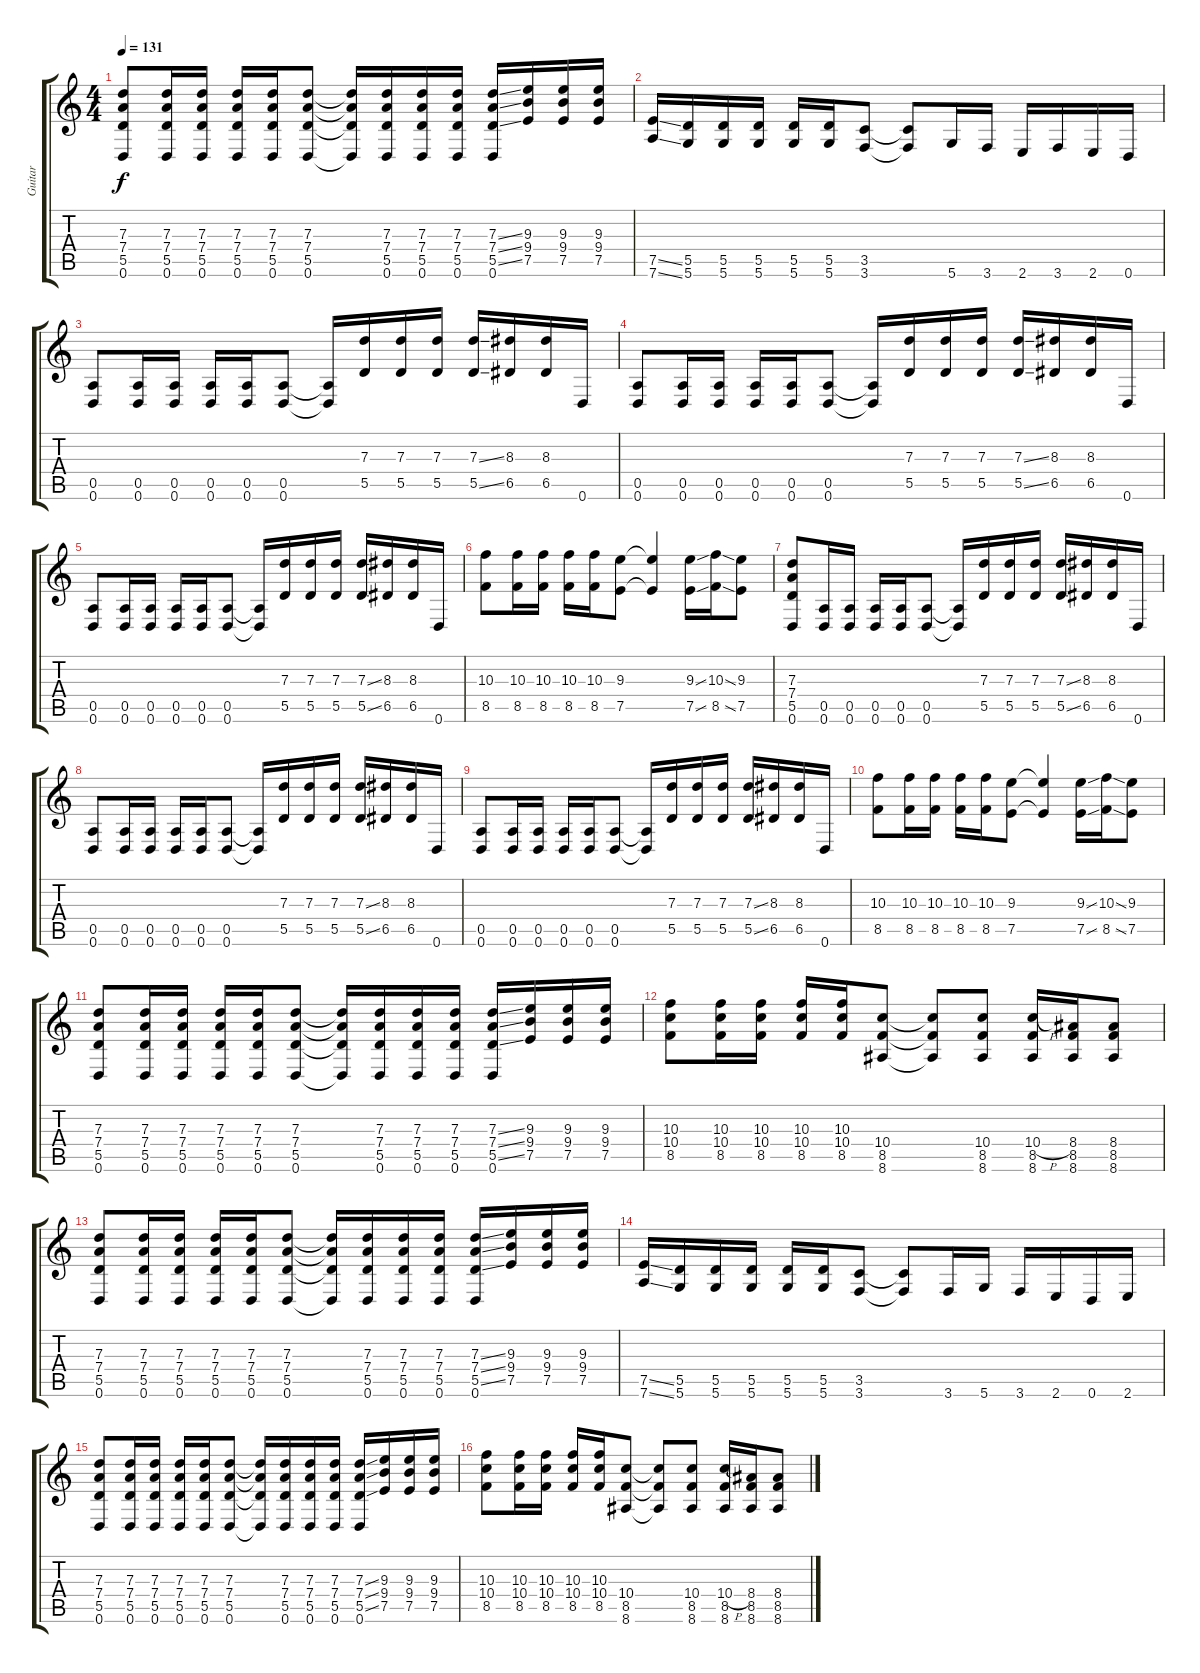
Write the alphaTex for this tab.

\track ("Guitar" "Guitar") {instrument distortionguitar}
\staff {score tabs}
\tuning (E4 B3 G3 D3 A2 D2) {hide}
\ts (4 4)
\tempo 131
\clef g2
\ks c
(7.3 7.4 5.5 0.6).8{dy f} (7.3 7.4 5.5 0.6).16 (7.3 7.4 5.5 0.6).16 (7.3 7.4 5.5 0.6).16 (7.3 7.4 5.5 0.6).16 (7.3 7.4 5.5 0.6).8 (7.3{t} 7.4{t} 5.5{t} 0.6{t}).16 (7.3 7.4 5.5 0.6).16 (7.3 7.4 5.5 0.6).16 (7.3 7.4 5.5 0.6).16 (7.3{ss} 7.4{ss} 5.5{ss} 0.6).16 (9.3 9.4 7.5).16 (9.3 9.4 7.5).16 (9.3 9.4 7.5).16 |
(7.5{ss} 7.6{ss}).16 (5.5 5.6).16 (5.5 5.6).16 (5.5 5.6).16 (5.5 5.6).16 (5.5 5.6).16 (3.5 3.6).8 (3.5{t} 3.6{t}).8 5.6.16 3.6.16 2.6.16 3.6.16 2.6.16 0.6.16 |
(0.5 0.6).8 (0.5 0.6).16 (0.5 0.6).16 (0.5 0.6).16 (0.5 0.6).16 (0.5 0.6).8 (0.5{t} 0.6{t}).16 (7.3 5.5).16 (7.3 5.5).16 (7.3 5.5).16 (7.3{ss} 5.5{ss}).16 (8.3 6.5).16 (8.3 6.5).16 0.6.16 |
(0.5 0.6).8 (0.5 0.6).16 (0.5 0.6).16 (0.5 0.6).16 (0.5 0.6).16 (0.5 0.6).8 (0.5{t} 0.6{t}).16 (7.3 5.5).16 (7.3 5.5).16 (7.3 5.5).16 (7.3{ss} 5.5{ss}).16 (8.3 6.5).16 (8.3 6.5).16 0.6.16 |
(0.5 0.6).8 (0.5 0.6).16 (0.5 0.6).16 (0.5 0.6).16 (0.5 0.6).16 (0.5 0.6).8 (0.5{t} 0.6{t}).16 (7.3 5.5).16 (7.3 5.5).16 (7.3 5.5).16 (7.3{ss} 5.5{ss}).16 (8.3 6.5).16 (8.3 6.5).16 0.6.16 |
(10.3 8.5).8 (10.3 8.5).16 (10.3 8.5).16 (10.3 8.5).16 (10.3 8.5).16 (9.3 7.5).8 (9.3{t} 7.5{t}).4 (9.3{ss} 7.5{ss}).16 (10.3{ss} 8.5{ss}).16 (9.3 7.5).8 |
(7.3 7.4 5.5 0.6).8 (0.5 0.6).16 (0.5 0.6).16 (0.5 0.6).16 (0.5 0.6).16 (0.5 0.6).8 (0.5{t} 0.6{t}).16 (7.3 5.5).16 (7.3 5.5).16 (7.3 5.5).16 (7.3{ss} 5.5{ss}).16 (8.3 6.5).16 (8.3 6.5).16 0.6.16 |
(0.5 0.6).8 (0.5 0.6).16 (0.5 0.6).16 (0.5 0.6).16 (0.5 0.6).16 (0.5 0.6).8 (0.5{t} 0.6{t}).16 (7.3 5.5).16 (7.3 5.5).16 (7.3 5.5).16 (7.3{ss} 5.5{ss}).16 (8.3 6.5).16 (8.3 6.5).16 0.6.16 |
(0.5 0.6).8 (0.5 0.6).16 (0.5 0.6).16 (0.5 0.6).16 (0.5 0.6).16 (0.5 0.6).8 (0.5{t} 0.6{t}).16 (7.3 5.5).16 (7.3 5.5).16 (7.3 5.5).16 (7.3{ss} 5.5{ss}).16 (8.3 6.5).16 (8.3 6.5).16 0.6.16 |
(10.3 8.5).8 (10.3 8.5).16 (10.3 8.5).16 (10.3 8.5).16 (10.3 8.5).16 (9.3 7.5).8 (9.3{t} 7.5{t}).4 (9.3{ss} 7.5{ss}).16 (10.3{ss} 8.5{ss}).16 (9.3 7.5).8 |
(7.3 7.4 5.5 0.6).8 (7.3 7.4 5.5 0.6).16 (7.3 7.4 5.5 0.6).16 (7.3 7.4 5.5 0.6).16 (7.3 7.4 5.5 0.6).16 (7.3 7.4 5.5 0.6).8 (7.3{t} 7.4{t} 5.5{t} 0.6{t}).16 (7.3 7.4 5.5 0.6).16 (7.3 7.4 5.5 0.6).16 (7.3 7.4 5.5 0.6).16 (7.3{ss} 7.4{ss} 5.5{ss} 0.6).16 (9.3 9.4 7.5).16 (9.3 9.4 7.5).16 (9.3 9.4 7.5).16 |
(10.3 10.4 8.5).8 (10.3 10.4 8.5).16 (10.3 10.4 8.5).16 (10.3 10.4 8.5).16 (10.3 10.4 8.5).16 (10.4 8.5 8.6).8 (10.4{t} 8.5{t} 8.6{t}).8 (10.4 8.5 8.6).8 (10.4{h} 8.5 8.6).16 (8.4 8.5 8.6).16 (8.4 8.5 8.6).8 |
(7.3 7.4 5.5 0.6).8 (7.3 7.4 5.5 0.6).16 (7.3 7.4 5.5 0.6).16 (7.3 7.4 5.5 0.6).16 (7.3 7.4 5.5 0.6).16 (7.3 7.4 5.5 0.6).8 (7.3{t} 7.4{t} 5.5{t} 0.6{t}).16 (7.3 7.4 5.5 0.6).16 (7.3 7.4 5.5 0.6).16 (7.3 7.4 5.5 0.6).16 (7.3{ss} 7.4{ss} 5.5{ss} 0.6).16 (9.3 9.4 7.5).16 (9.3 9.4 7.5).16 (9.3 9.4 7.5).16 |
(7.5{ss} 7.6{ss}).16 (5.5 5.6).16 (5.5 5.6).16 (5.5 5.6).16 (5.5 5.6).16 (5.5 5.6).16 (3.5 3.6).8 (3.5{t} 3.6{t}).8 3.6.16 5.6.16 3.6.16 2.6.16 0.6.16 2.6.16 |
(7.3 7.4 5.5 0.6).8 (7.3 7.4 5.5 0.6).16 (7.3 7.4 5.5 0.6).16 (7.3 7.4 5.5 0.6).16 (7.3 7.4 5.5 0.6).16 (7.3 7.4 5.5 0.6).8 (7.3{t} 7.4{t} 5.5{t} 0.6{t}).16 (7.3 7.4 5.5 0.6).16 (7.3 7.4 5.5 0.6).16 (7.3 7.4 5.5 0.6).16 (7.3{ss} 7.4{ss} 5.5{ss} 0.6).16 (9.3 9.4 7.5).16 (9.3 9.4 7.5).16 (9.3 9.4 7.5).16 |
(10.3 10.4 8.5).8 (10.3 10.4 8.5).16 (10.3 10.4 8.5).16 (10.3 10.4 8.5).16 (10.3 10.4 8.5).16 (10.4 8.5 8.6).8 (10.4{t} 8.5{t} 8.6{t}).8 (10.4 8.5 8.6).8 (10.4{h} 8.5 8.6).16 (8.4 8.5 8.6).16 (8.4 8.5 8.6).8
